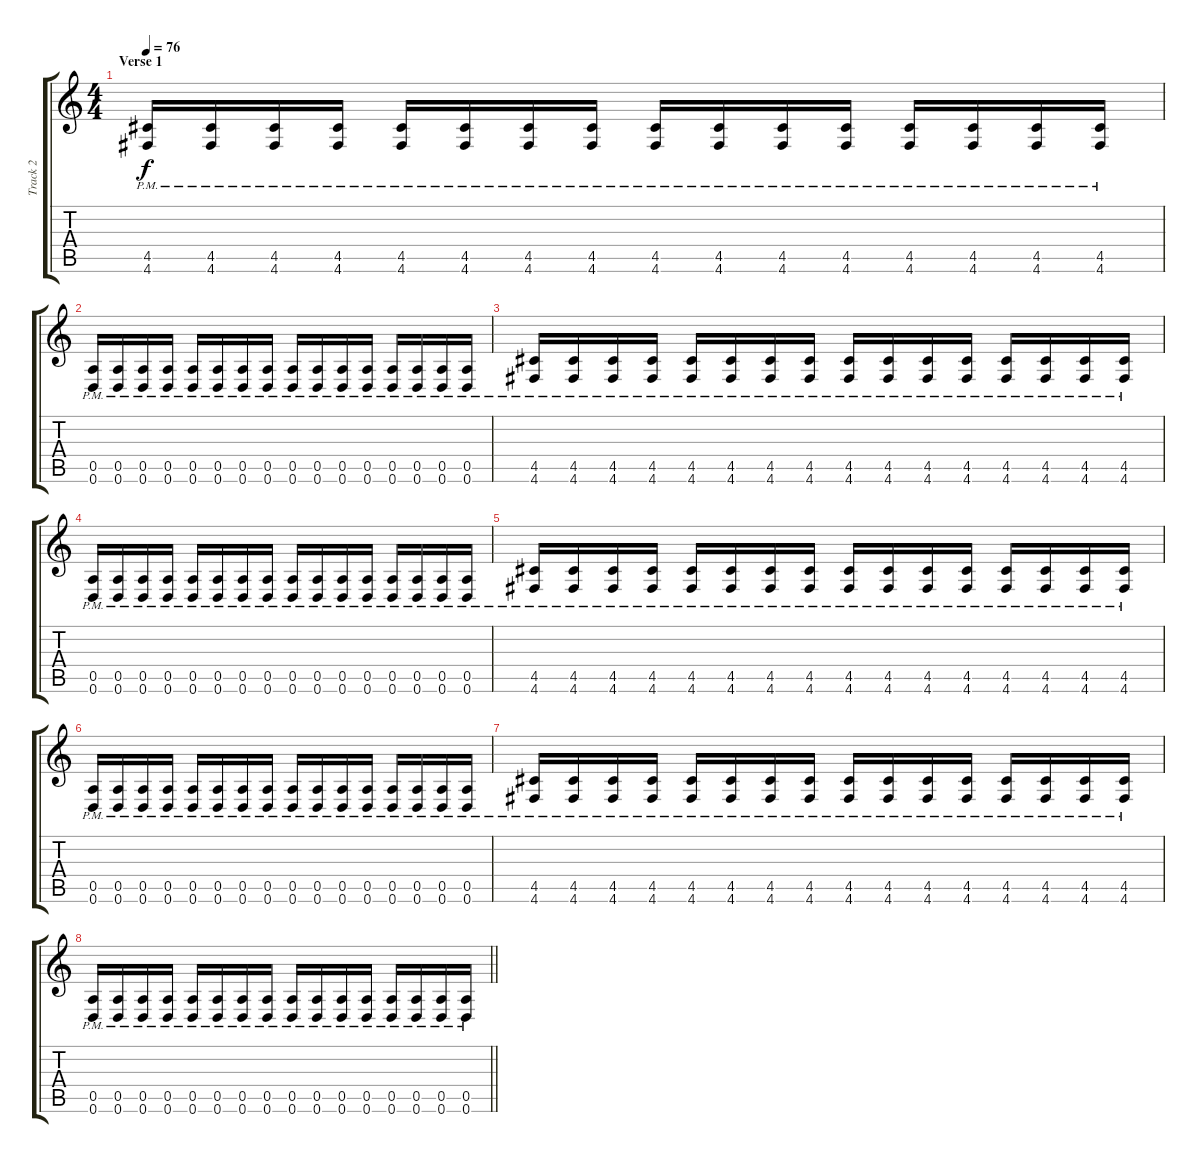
\track ("Track 2" "Track 2") {instrument distortionguitar}
\staff {score tabs}
\tuning (E4 B3 G3 D3 A2 D2) {hide}
\ts (4 4)
\section ("" "Verse 1")
\tempo 76
\clef g2
\ks c
(4.5{pm} 4.6{pm}).16{dy f} (4.5{pm} 4.6{pm}).16 (4.5{pm} 4.6{pm}).16 (4.5{pm} 4.6{pm}).16 (4.5{pm} 4.6{pm}).16 (4.5{pm} 4.6{pm}).16 (4.5{pm} 4.6{pm}).16 (4.5{pm} 4.6{pm}).16 (4.5{pm} 4.6{pm}).16 (4.5{pm} 4.6{pm}).16 (4.5{pm} 4.6{pm}).16 (4.5{pm} 4.6{pm}).16 (4.5{pm} 4.6{pm}).16 (4.5{pm} 4.6{pm}).16 (4.5{pm} 4.6{pm}).16 (4.5{pm} 4.6{pm}).16 |
(0.5{pm} 0.6{pm}).16 (0.5{pm} 0.6{pm}).16 (0.5{pm} 0.6{pm}).16 (0.5{pm} 0.6{pm}).16 (0.5{pm} 0.6{pm}).16 (0.5{pm} 0.6{pm}).16 (0.5{pm} 0.6{pm}).16 (0.5{pm} 0.6{pm}).16 (0.5{pm} 0.6{pm}).16 (0.5{pm} 0.6{pm}).16 (0.5{pm} 0.6{pm}).16 (0.5{pm} 0.6{pm}).16 (0.5{pm} 0.6{pm}).16 (0.5{pm} 0.6{pm}).16 (0.5{pm} 0.6{pm}).16 (0.5{pm} 0.6{pm}).16 |
(4.5{pm} 4.6{pm}).16 (4.5{pm} 4.6{pm}).16 (4.5{pm} 4.6{pm}).16 (4.5{pm} 4.6{pm}).16 (4.5{pm} 4.6{pm}).16 (4.5{pm} 4.6{pm}).16 (4.5{pm} 4.6{pm}).16 (4.5{pm} 4.6{pm}).16 (4.5{pm} 4.6{pm}).16 (4.5{pm} 4.6{pm}).16 (4.5{pm} 4.6{pm}).16 (4.5{pm} 4.6{pm}).16 (4.5{pm} 4.6{pm}).16 (4.5{pm} 4.6{pm}).16 (4.5{pm} 4.6{pm}).16 (4.5{pm} 4.6{pm}).16 |
(0.5{pm} 0.6{pm}).16 (0.5{pm} 0.6{pm}).16 (0.5{pm} 0.6{pm}).16 (0.5{pm} 0.6{pm}).16 (0.5{pm} 0.6{pm}).16 (0.5{pm} 0.6{pm}).16 (0.5{pm} 0.6{pm}).16 (0.5{pm} 0.6{pm}).16 (0.5{pm} 0.6{pm}).16 (0.5{pm} 0.6{pm}).16 (0.5{pm} 0.6{pm}).16 (0.5{pm} 0.6{pm}).16 (0.5{pm} 0.6{pm}).16 (0.5{pm} 0.6{pm}).16 (0.5{pm} 0.6{pm}).16 (0.5{pm} 0.6{pm}).16 |
(4.5{pm} 4.6{pm}).16{instrument electricguitarjazz} (4.5{pm} 4.6{pm}).16 (4.5{pm} 4.6{pm}).16 (4.5{pm} 4.6{pm}).16 (4.5{pm} 4.6{pm}).16 (4.5{pm} 4.6{pm}).16 (4.5{pm} 4.6{pm}).16 (4.5{pm} 4.6{pm}).16 (4.5{pm} 4.6{pm}).16 (4.5{pm} 4.6{pm}).16 (4.5{pm} 4.6{pm}).16 (4.5{pm} 4.6{pm}).16 (4.5{pm} 4.6{pm}).16 (4.5{pm} 4.6{pm}).16 (4.5{pm} 4.6{pm}).16 (4.5{pm} 4.6{pm}).16 |
(0.5{pm} 0.6{pm}).16 (0.5{pm} 0.6{pm}).16 (0.5{pm} 0.6{pm}).16 (0.5{pm} 0.6{pm}).16 (0.5{pm} 0.6{pm}).16 (0.5{pm} 0.6{pm}).16 (0.5{pm} 0.6{pm}).16 (0.5{pm} 0.6{pm}).16 (0.5{pm} 0.6{pm}).16 (0.5{pm} 0.6{pm}).16 (0.5{pm} 0.6{pm}).16 (0.5{pm} 0.6{pm}).16 (0.5{pm} 0.6{pm}).16 (0.5{pm} 0.6{pm}).16 (0.5{pm} 0.6{pm}).16 (0.5{pm} 0.6{pm}).16 |
(4.5{pm} 4.6{pm}).16 (4.5{pm} 4.6{pm}).16 (4.5{pm} 4.6{pm}).16 (4.5{pm} 4.6{pm}).16 (4.5{pm} 4.6{pm}).16 (4.5{pm} 4.6{pm}).16 (4.5{pm} 4.6{pm}).16 (4.5{pm} 4.6{pm}).16 (4.5{pm} 4.6{pm}).16 (4.5{pm} 4.6{pm}).16 (4.5{pm} 4.6{pm}).16 (4.5{pm} 4.6{pm}).16 (4.5{pm} 4.6{pm}).16 (4.5{pm} 4.6{pm}).16 (4.5{pm} 4.6{pm}).16 (4.5{pm} 4.6{pm}).16 |
\barLineRight lightlight
(0.5{pm} 0.6{pm}).16 (0.5{pm} 0.6{pm}).16 (0.5{pm} 0.6{pm}).16 (0.5{pm} 0.6{pm}).16 (0.5{pm} 0.6{pm}).16 (0.5{pm} 0.6{pm}).16 (0.5{pm} 0.6{pm}).16 (0.5{pm} 0.6{pm}).16 (0.5{pm} 0.6{pm}).16 (0.5{pm} 0.6{pm}).16 (0.5{pm} 0.6{pm}).16 (0.5{pm} 0.6{pm}).16 (0.5{pm} 0.6{pm}).16 (0.5{pm} 0.6{pm}).16 (0.5{pm} 0.6{pm}).16 (0.5{pm} 0.6{pm}).16
